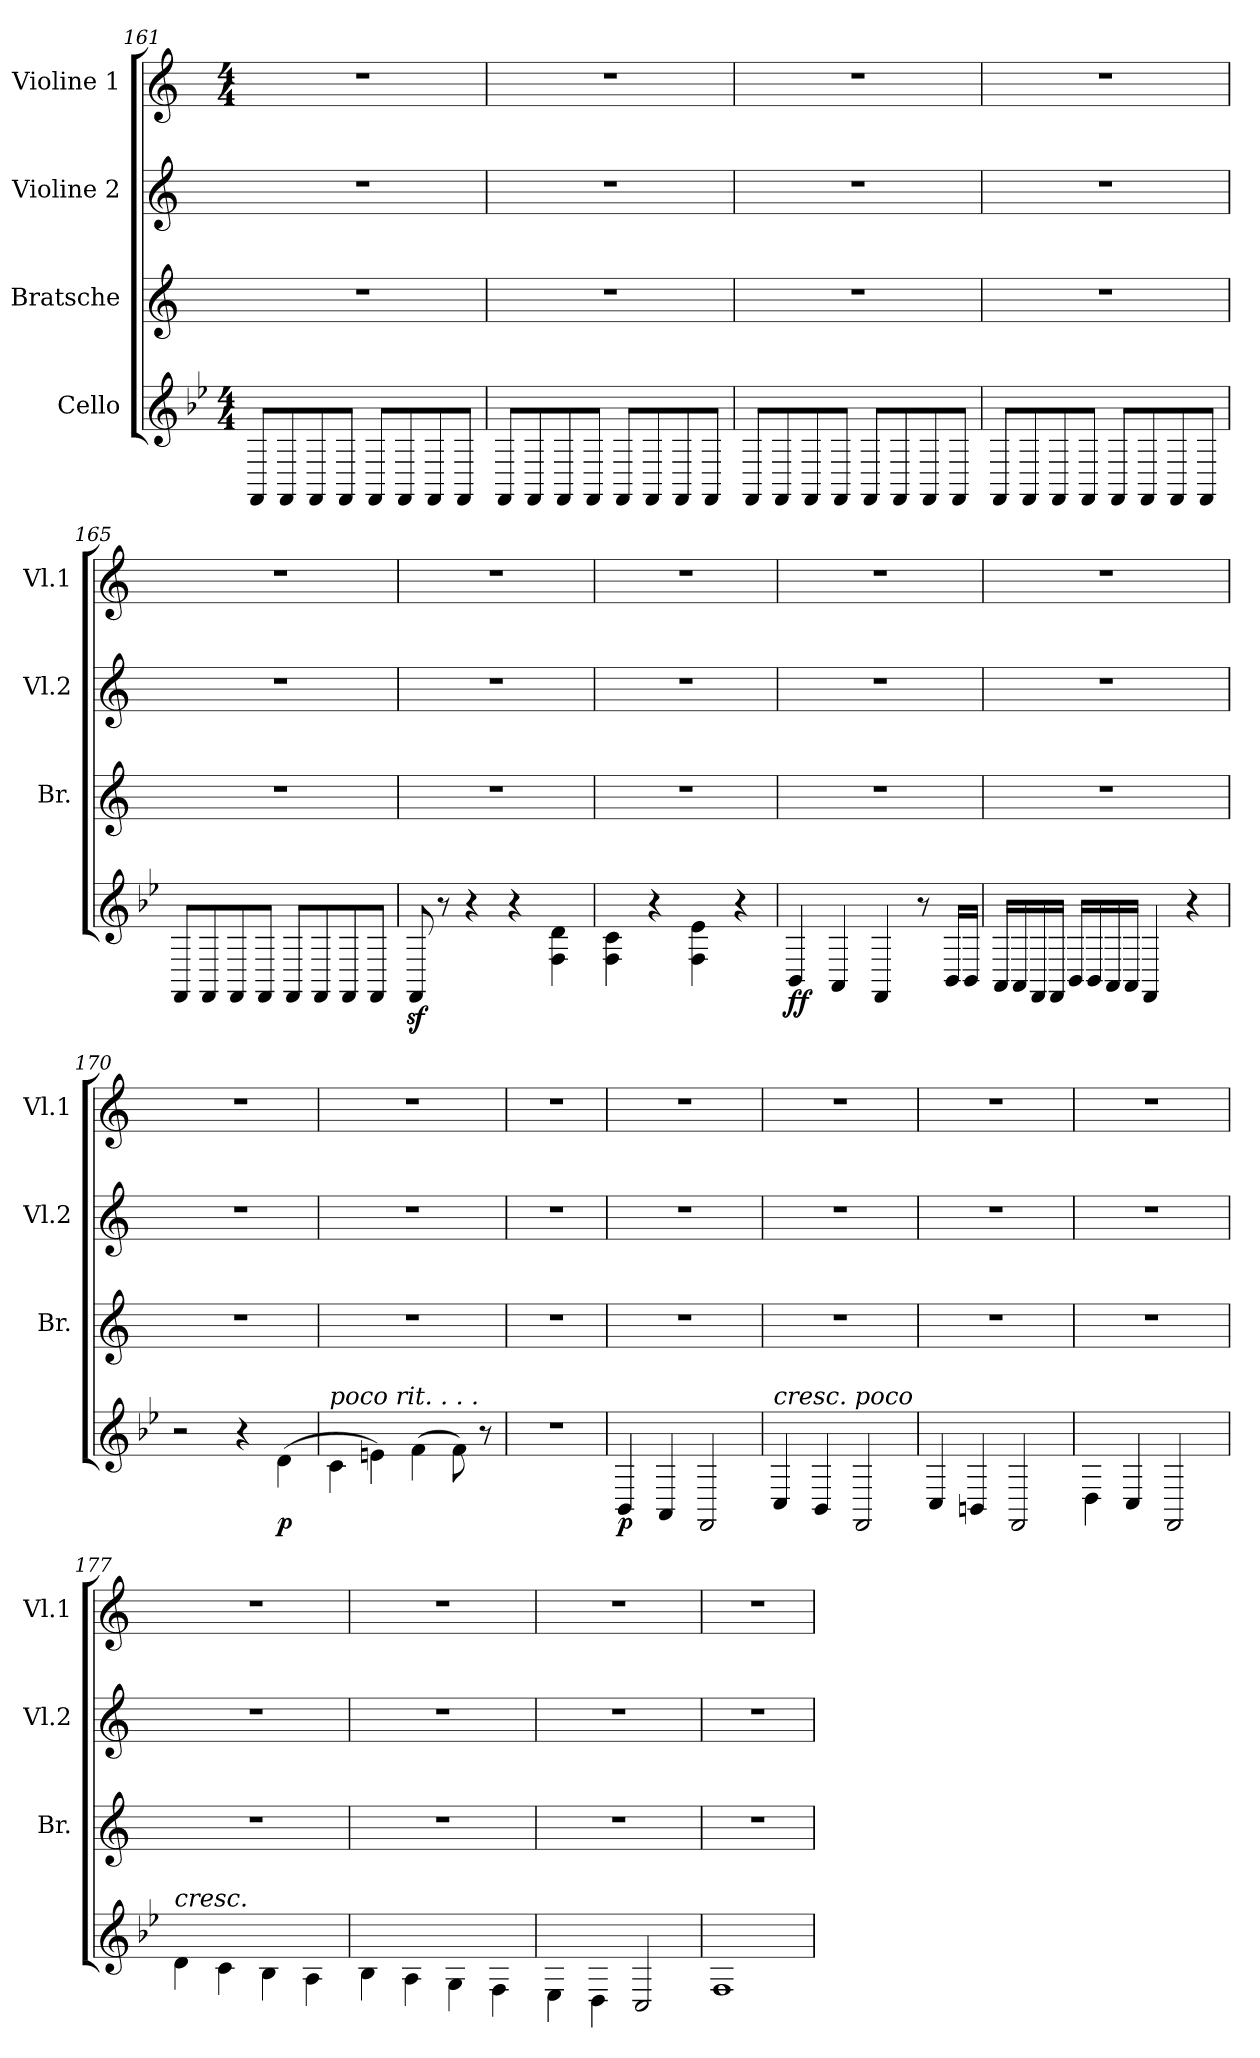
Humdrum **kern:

**kern	**dynam	**kern	**kern	**kern
*part4	*part4	*part3	*part2	*part1
*staff4	*staff4	*staff3	*staff2	*staff1
*I"Cello	*	*I"Bratsche	*I"Violine 2	*I"Violine 1
*	*	*I'Br.	*I'Vl.2	*I'Vl.1
*clefG2	*	*clefG2	*clefG2	*clefG2
*k[b-e-]	*	*k[]	*k[]	*k[]
*M4/4	*	*	*	*M4/4
=161	=161	=161	=161	=161
8FF/L	.	1r	1r	1r
8FF/	.	.	.	.
8FF/	.	.	.	.
8FF/J	.	.	.	.
8FF/L	.	.	.	.
8FF/	.	.	.	.
8FF/	.	.	.	.
8FF/J	.	.	.	.
!!LO:PB:g=z
=162	=162	=162	=162	=162
8FF/L	.	1r	1r	1r
8FF/	.	.	.	.
8FF/	.	.	.	.
8FF/J	.	.	.	.
8FF/L	.	.	.	.
8FF/	.	.	.	.
8FF/	.	.	.	.
8FF/J	.	.	.	.
!!LO:LB:g=z
=163	=163	=163	=163	=163
8FF/L	.	1r	1r	1r
8FF/	.	.	.	.
8FF/	.	.	.	.
8FF/J	.	.	.	.
8FF/L	.	.	.	.
8FF/	.	.	.	.
8FF/	.	.	.	.
8FF/J	.	.	.	.
=164	=164	=164	=164	=164
8FF/L	.	1r	1r	1r
8FF/	.	.	.	.
8FF/	.	.	.	.
8FF/J	.	.	.	.
8FF/L	.	.	.	.
8FF/	.	.	.	.
8FF/	.	.	.	.
8FF/J	.	.	.	.
=165	=165	=165	=165	=165
8FF/L	.	1r	1r	1r
8FF/	.	.	.	.
8FF/	.	.	.	.
8FF/J	.	.	.	.
8FF/L	.	.	.	.
8FF/	.	.	.	.
8FF/	.	.	.	.
8FF/J	.	.	.	.
!!LO:LB:g=z
=166	=166	=166	=166	=166
8FFz</	.	1r	1r	1r
8r	.	.	.	.
4r	.	.	.	.
4r	.	.	.	.
4F\ 4d\	.	.	.	.
=167	=167	=167	=167	=167
4F\ 4c\	.	1r	1r	1r
4r	.	.	.	.
4F\ 4e-\	.	.	.	.
4r	.	.	.	.
!!LO:LB:g=z
=168	=168	=168	=168	=168
!	!LO:DY:b	!	!	!
4BB-/	ff	1r	1r	1r
4AA/	.	.	.	.
4FF/	.	.	.	.
8r	.	.	.	.
16BB-/LL	.	.	.	.
16BB-/JJ	.	.	.	.
=169	=169	=169	=169	=169
16AA/LL	.	1r	1r	1r
16AA/	.	.	.	.
16FF/	.	.	.	.
16FF/JJ	.	.	.	.
16BB-/LL	.	.	.	.
16BB-/	.	.	.	.
16AA/	.	.	.	.
16AA/JJ	.	.	.	.
4FF/	.	.	.	.
4r	.	.	.	.
=170	=170	=170	=170	=170
2r	.	1r	1r	1r
4r	.	.	.	.
!	!LO:DY:b	!	!	!
(4d\	p	.	.	.
=171	=171	=171	=171	=171
!LO:TX:a:i:t=poco rit.  .  .  .	!	!	!	!
4c\	.	1r	1r	1r
4en\)	.	.	.	.
(4f\	.	.	.	.
8f\)	.	.	.	.
8r	.	.	.	.
!!LO:PB:g=z
=172	=172	=172	=172	=172
1r	.	1r	1r	1r
=173	=173	=173	=173	=173
!	!LO:DY:b	!	!	!
4BB-/	p	1r	1r	1r
4AA/	.	.	.	.
2FF/	.	.	.	.
=174	=174	=174	=174	=174
!LO:TX:a:i:t=cresc. poco	!	!	!	!
4C/	.	1r	1r	1r
4BB-/	.	.	.	.
2FF/	.	.	.	.
=175	=175	=175	=175	=175
4C/	.	1r	1r	1r
4BBn/	.	.	.	.
2FF/	.	.	.	.
=176	=176	=176	=176	=176
4D\	.	1r	1r	1r
4C/	.	.	.	.
2FF/	.	.	.	.
!!LO:LB:g=z
=177	=177	=177	=177	=177
!LO:TX:a:i:t=cresc.	!	!	!	!
4d\	.	1r	1r	1r
4c\	.	.	.	.
4B-\	.	.	.	.
4A\	.	.	.	.
=178	=178	=178	=178	=178
4B-\	.	1r	1r	1r
4A\	.	.	.	.
4G\	.	.	.	.
4F\	.	.	.	.
=179	=179	=179	=179	=179
4E-\	.	1r	1r	1r
4D\	.	.	.	.
2C/	.	.	.	.
=180	=180	=180	=180	=180
1F	.	1r	1r	1r
=	=	=	=	=
*-	*-	*-	*-	*-
